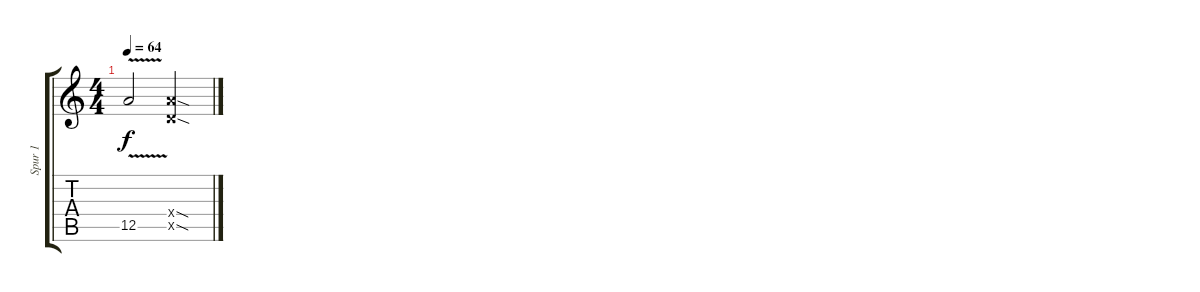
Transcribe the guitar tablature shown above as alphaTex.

\track ("Spur 1" "Spur 1") {instrument overdrivenguitar}
\staff {score tabs}
\tuning (E4 B3 G3 D3 A2 E2) {hide}
\ts (4 4)
\tempo 64
\clef g2
\ks c
12.5{v}.2{dy f} (0.4{sod x} 12.5{sod x}).2
